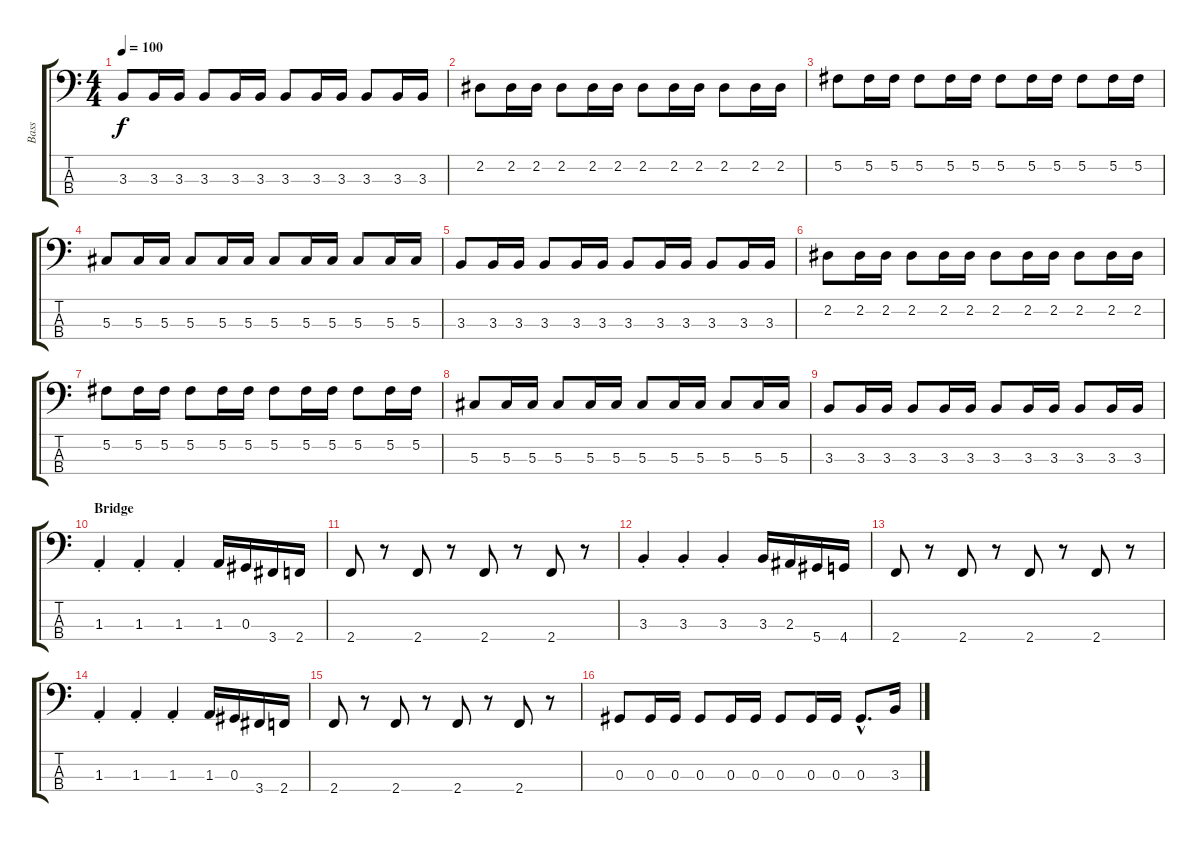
\track ("Bass" "Bass") {instrument electricbassfinger}
\staff {score tabs}
\tuning (Gb2 Db2 Ab1 Eb1) {hide}
\ts (4 4)
\tempo 100
\clef f4
\ks c
3.3.8{dy f} 3.3.16 3.3.16 3.3.8 3.3.16 3.3.16 3.3.8 3.3.16 3.3.16 3.3.8 3.3.16 3.3.16 |
2.2.8 2.2.16 2.2.16 2.2.8 2.2.16 2.2.16 2.2.8 2.2.16 2.2.16 2.2.8 2.2.16 2.2.16 |
5.2.8 5.2.16 5.2.16 5.2.8 5.2.16 5.2.16 5.2.8 5.2.16 5.2.16 5.2.8 5.2.16 5.2.16 |
5.3.8 5.3.16 5.3.16 5.3.8 5.3.16 5.3.16 5.3.8 5.3.16 5.3.16 5.3.8 5.3.16 5.3.16 |
3.3.8 3.3.16 3.3.16 3.3.8 3.3.16 3.3.16 3.3.8 3.3.16 3.3.16 3.3.8 3.3.16 3.3.16 |
2.2.8 2.2.16 2.2.16 2.2.8 2.2.16 2.2.16 2.2.8 2.2.16 2.2.16 2.2.8 2.2.16 2.2.16 |
5.2.8 5.2.16 5.2.16 5.2.8 5.2.16 5.2.16 5.2.8 5.2.16 5.2.16 5.2.8 5.2.16 5.2.16 |
5.3.8 5.3.16 5.3.16 5.3.8 5.3.16 5.3.16 5.3.8 5.3.16 5.3.16 5.3.8 5.3.16 5.3.16 |
3.3.8 3.3.16 3.3.16 3.3.8 3.3.16 3.3.16 3.3.8 3.3.16 3.3.16 3.3.8 3.3.16 3.3.16 |
\section ("" "Bridge")
1.3{st}.4 1.3{st}.4 1.3{st}.4 1.3.16 0.3.16 3.4.16 2.4.16 |
2.4.8 r.8 2.4.8 r.8 2.4.8 r.8 2.4.8 r.8 |
3.3{st}.4 3.3{st}.4 3.3{st}.4 3.3.16 2.3.16 5.4.16 4.4.16 |
2.4.8 r.8 2.4.8 r.8 2.4.8 r.8 2.4.8 r.8 |
1.3{st}.4 1.3{st}.4 1.3{st}.4 1.3.16 0.3.16 3.4.16 2.4.16 |
2.4.8 r.8 2.4.8 r.8 2.4.8 r.8 2.4.8 r.8 |
0.3.8 0.3.16 0.3.16 0.3.8 0.3.16 0.3.16 0.3.8 0.3.16 0.3.16 0.3{hac}.8{d} 3.3.16
